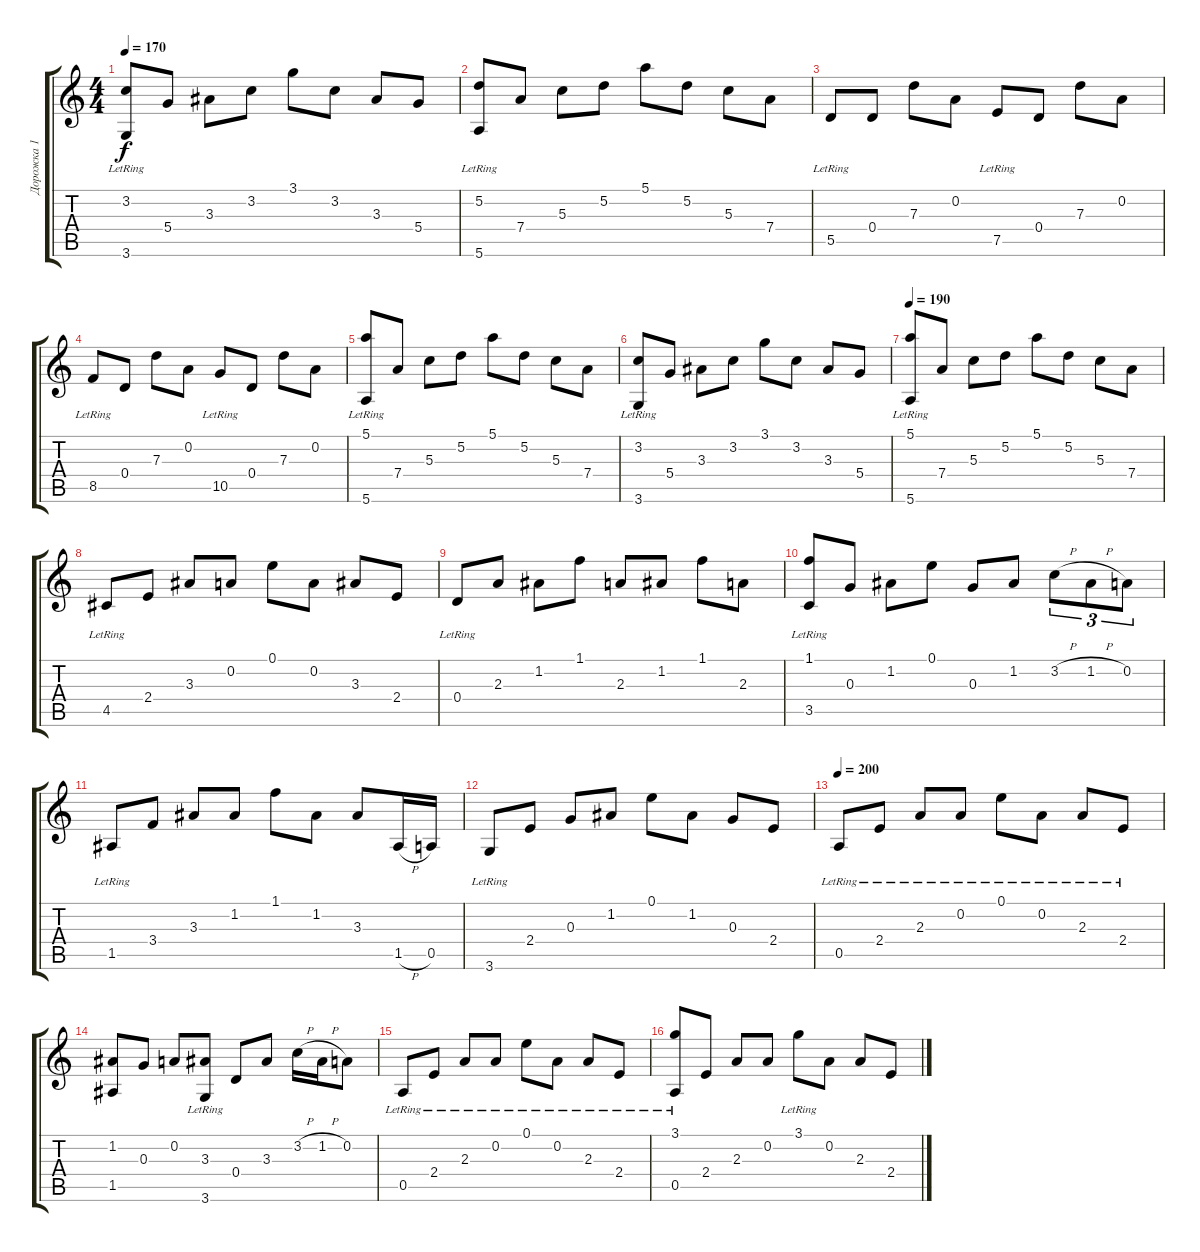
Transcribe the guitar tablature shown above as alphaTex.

\track ("Дорожка 1" "Дорожка 1") {instrument acousticguitarsteel}
\staff {score tabs}
\tuning (E4 A3 G3 D3 A2 E2) {hide}
\ts (4 4)
\tempo 170
\clef g2
\ks c
(3.2 3.6{lr}).8{dy f} 5.4.8 3.3.8 3.2.8 3.1.8 3.2.8 3.3.8 5.4.8 |
(5.2 5.6{lr}).8 7.4.8 5.3.8 5.2.8 5.1.8 5.2.8 5.3.8 7.4.8 |
5.5{lr}.8 0.4.8 7.3.8 0.2.8 7.5{lr}.8 0.4.8 7.3.8 0.2.8 |
8.5{lr}.8 0.4.8 7.3.8 0.2.8 10.5{lr}.8 0.4.8 7.3.8 0.2.8 |
(5.1 5.6{lr}).8 7.4.8 5.3.8 5.2.8 5.1.8 5.2.8 5.3.8 7.4.8 |
(3.2 3.6{lr}).8 5.4.8 3.3.8 3.2.8 3.1.8 3.2.8 3.3.8 5.4.8 |
\tempo 190
(5.1 5.6{lr}).8 7.4.8 5.3.8 5.2.8 5.1.8 5.2.8 5.3.8 7.4.8 |
4.5{lr}.8 2.4.8 3.3.8 0.2.8 0.1.8 0.2.8 3.3.8 2.4.8 |
0.4{lr}.8 2.3.8 1.2.8 1.1.8 2.3.8 1.2.8 1.1.8 2.3.8 |
(1.1 3.5{lr}).8 0.3.8 1.2.8 0.1.8 0.3.8 1.2.8 3.2{h}.8{tu (3 2)} 1.2{h}.8{tu (3 2)} 0.2.8{tu (3 2)} |
1.5{lr}.8 3.4.8 3.3.8 1.2.8 1.1.8 1.2.8 3.3.8 1.5{h}.16 0.5.16 |
3.6{lr}.8 2.4.8 0.3.8 1.2.8 0.1.8 1.2.8 0.3.8 2.4.8 |
\tempo 200
0.5{lr}.8 2.4{lr}.8 2.3{lr}.8 0.2{lr}.8 0.1{lr}.8 0.2{lr}.8 2.3{lr}.8 2.4{lr}.8 |
(1.2 1.5).8 0.3.8 0.2.8 (3.3 3.6{lr}).8 0.4.8 3.3.8 3.2{h}.16 1.2{h}.16 0.2.8 |
0.5{lr}.8 2.4{lr}.8 2.3{lr}.8 0.2{lr}.8 0.1{lr}.8 0.2{lr}.8 2.3{lr}.8 2.4{lr}.8 |
(3.1{lr} 0.5{lr}).8 2.4.8 2.3.8 0.2.8 3.1{lr}.8 0.2.8 2.3.8 2.4.8
